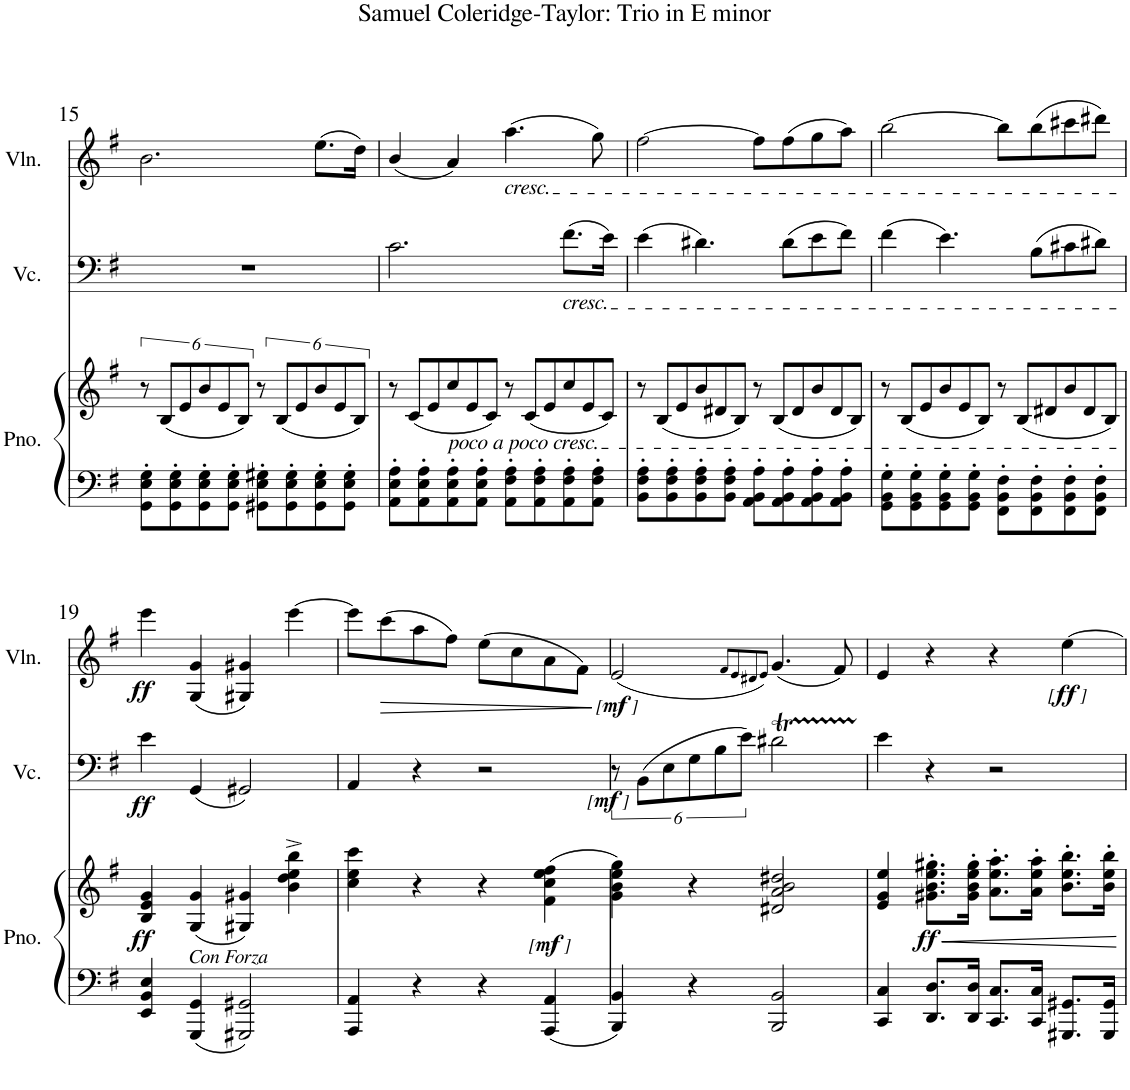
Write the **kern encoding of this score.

**kern	**kern	**dynam	**kern	**dynam	**kern	**dynam
*part3	*part3	*part3	*part2	*part2	*part1	*part1
*staff4	*staff3	*staff3/4	*staff2	*staff2	*staff1	*staff1
*I"Piano	*	*	*I"Violoncello	*	*I"Violin	*
*I'Pno.	*	*	*I'Vc.	*	*I'Vln.	*
!!LO:PB:g=z
*clefF4	*clefG2	*	*clefF4	*	*clefG2	*
*k[f#]	*k[f#]	*	*k[f#]	*	*k[f#]	*
*M4/4	*M4/4	*	*M4/4	*	*M4/4	*
*met(c)	*met(c)	*	*met(c)	*	*met(c)	*
=15	=15	=15	=15	=15	=15	=15
8GG\' 8E\' 8G\'L	12r	.	1r	.	2.b\	.
.	(12B/L	.	.	.	.	.
8GG\' 8E\' 8G\'	.	.	.	.	.	.
.	12e/	.	.	.	.	.
8GG\' 8E\' 8G\'	12b/	.	.	.	.	.
.	12e/	.	.	.	.	.
8GG\' 8E\' 8G\'J	.	.	.	.	.	.
.	12B/J)	.	.	.	.	.
8GG#X\' 8E\' 8G#X\'L	12r	.	.	.	.	.
.	(12B/L	.	.	.	.	.
8GG#\' 8E\' 8G#\'	.	.	.	.	.	.
.	12e/	.	.	.	.	.
8GG#\' 8E\' 8G#\'	12b/	.	.	.	(8.ee\L	.
.	12e/	.	.	.	.	.
8GG#\' 8E\' 8G#\'J	.	.	.	.	.	.
.	12B/J)	.	.	.	.	.
.	.	.	.	.	16dd\Jk)	.
=16	=16	=16	=16	=16	=16	=16
8AA\' 8E\' 8A\'L	12r	.	2.c\	.	(4b/	.
.	(12c/L	.	.	.	.	.
8AA\' 8E\' 8A\'	.	.	.	.	.	.
.	12e/	.	.	.	.	.
!	!LO:TX:b:i:t=poco a poco cresc.	!	!	!	!	!
8AA\' 8E\' 8A\'	12cc/	.	.	.	4a'~/)	.
.	12e/	.	.	.	.	.
8AA\' 8E\' 8A\'J	.	.	.	.	.	.
.	12c/J)	.	.	.	.	.
!	!	!	!	!	!LO:TX:b:i:t=cresc.	!
8AA\' 8F#\' 8A\'L	12r	.	.	.	(4.aa\	.
.	(12c/L	.	.	.	.	.
8AA\' 8F#\' 8A\'	.	.	.	.	.	.
.	12e/	.	.	.	.	.
!	!	!	!LO:TX:b:i:t=cresc.	!	!	!
8AA\' 8F#\' 8A\'	12cc/	.	(8.f#\L	.	.	.
.	12e/	.	.	.	.	.
8AA\' 8F#\' 8A\'J	.	.	.	.	8gg\)	.
.	12c/J)	.	.	.	.	.
.	.	.	16e\Jk)	.	.	.
=17	=17	=17	=17	=17	=17	=17
8BB\' 8F#\' 8A\'L	12r	.	(4e\	.	[2ff#\	.
.	(12B/L	.	.	.	.	.
8BB\' 8F#\' 8A\'	.	.	.	.	.	.
.	12e/	.	.	.	.	.
8BB\' 8F#\' 8A\'	12b/	.	4.d#X'~\)	.	.	.
.	12d#X/	.	.	.	.	.
8BB\' 8F#\' 8A\'J	.	.	.	.	.	.
.	12B/J)	.	.	.	.	.
8AA\' 8BB\' 8A\'L	12r	.	.	.	8ff#'\L]	.
.	(12B/L	.	.	.	.	.
8AA\' 8BB\' 8A\'	.	.	(8d#\L	.	(8ff#\	.
.	12d#/	.	.	.	.	.
8AA\' 8BB\' 8A\'	12b/	.	8e\	.	8gg\	.
.	12d#/	.	.	.	.	.
8AA\' 8BB\' 8A\'J	.	.	8f#\J)	.	8aa\J)	.
.	12B/J)	.	.	.	.	.
=18	=18	=18	=18	=18	=18	=18
8GG\' 8BB\' 8G\'L	12r	.	(4f#\	.	[2bb\	.
.	(12B/L	.	.	.	.	.
8GG\' 8BB\' 8G\'	.	.	.	.	.	.
.	12e/	.	.	.	.	.
8GG\' 8BB\' 8G\'	12b/	.	4.e'~\)	.	.	.
.	12e/	.	.	.	.	.
8GG\' 8BB\' 8G\'J	.	.	.	.	.	.
.	12B/J)	.	.	.	.	.
8FF#\' 8BB\' 8F#\'L	12r	.	.	.	8bb'\L]	.
.	(12B/L	.	.	.	.	.
8FF#\' 8BB\' 8F#\'	.	.	(8B\L	.	(8bb\	.
.	12d#X/	.	.	.	.	.
8FF#\' 8BB\' 8F#\'	12b/	.	8c#X\	.	8ccc#X\	.
.	12d#/	.	.	.	.	.
8FF#\' 8BB\' 8F#\'J	.	.	8d#X\J)	.	8ddd#X\J)	.
.	12B/J)	.	.	.	.	.
!!LO:LB:g=z
=19	=19	=19	=19	=19	=19	=19
!	!	!LO:DY:b	!	!LO:DY:b	!	!LO:DY:b
4EE/'~ 4BB/'~ 4E/'~	4B/'>~> 4e/'>~> 4g/'>~>	ff	4e'~\	ff	4eee'~\	ff
!	!LO:TX:b:i:t=Con Forza	!	!	!	!	!
4GGG/ 4GG/	(4G/ 4g/	.	(4GG/	.	(4G/ 4g/	.
2GGG#X/ 2GG#X/	4G#X/'~ 4g#X/'~)	.	2GG#X/)	.	4G#X/'~ 4g#X/'~)	.
.	4b\^ 4dd\^ 4ee\^ 4bb\^	.	.	.	[4eee\	.
=20	=20	=20	=20	=20	=20	=20
4AAA/ 4AA/	4cc\ 4ee\ 4ccc\	.	4AA/	.	8eee'\L]	.
!	!	!	!	!	!	!LO:HP:b
.	.	.	.	.	(8ccc\	>
4r	4r	.	4r	.	8aa\	.
.	.	.	.	.	8ff#\J)	.
4r	4r	.	2r	.	(8ee\L	.
.	.	.	.	.	8cc\	.
!	!	!LO:DY:b	!	!	!	!
!	!	!LO:DY:n=1:b	!	!	!	!
!	!	!LO:DY:n=2:b	!	!	!	!
4AAA/ 4AA/	(4f#\ 4cc\ 4ee\ 4ff#\	other-dynamics mf other-dynamics	.	.	8a\	.
.	.	.	.	.	8f#\J)	.
.	.	.	.	.	.	]
=21	=21	=21	=21	=21	=21	=21
!	!	!	!	!LO:DY:b	!	!
!	!	!	!	!LO:DY:n=1:b	!	!
!	!	!	!	!LO:DY:n=2:b	!	!LO:DY:b
!	!	!	!	!	!	!LO:DY:n=1:b
!	!	!	!	!	!	!LO:DY:n=2:b
4BBB/ 4BB/	4g\ 4b\ 4ee\ 4gg\)	.	12r	other-dynamics mf other-dynamics	(2e/	other-dynamics mf other-dynamics
.	.	.	(12BB\L	.	.	.
.	.	.	12E\	.	.	.
4r	4r	.	12G\	.	.	.
.	.	.	12B\	.	.	.
.	.	.	12e\J)	.	.	.
.	.	.	.	.	8qf#/L	.
.	.	.	.	.	8qe/	.
.	.	.	.	.	8qd#X/	.
.	.	.	.	.	8qe/J)	.
2BBB/ 2BB/	2d#X/ 2a/ 2b/ 2dd#X/	.	2d#Xt\	.	(4.g/	.
.	.	.	.	.	8f#/)	.
=22	=22	=22	=22	=22	=22	=22
4CC/ 4C/	4e/ 4g/ 4ee/	.	4e'~\	.	4e'~/	.
!	!	!LO:HP:b	!	!	!	!
!	!	!LO:DY:n=1:b	!	!	!	!
8.DD/ 8.D/L	8.g#X\' 8.b\' 8.ee\' 8.gg#X\'L	< ff	4r	.	4r	.
16DD/ 16D/Jk	16g#\' 16b\' 16ee\' 16gg#\'Jk	.	.	.	.	.
8.CC/ 8.C/L	8.a\' 8.ee\' 8.aa\'L	.	2r	.	4r	.
16CC/ 16C/Jk	16a\' 16ee\' 16aa\'Jk	.	.	.	.	.
!	!	!	!	!	!	!LO:DY:b
!	!	!	!	!	!	!LO:DY:n=1:b
!	!	!	!	!	!	!LO:DY:n=2:b
8.GGG#X/ 8.GG#X/L	8.b\' 8.ee\' 8.bb\'L	.	.	.	[4ee\	other-dynamics ff other-dynamics
16GGG#/ 16GG#/Jk	16b\' 16ee\' 16bb\'Jk	.	.	.	.	.
.	.	[	.	.	.	.
=	=	=	=	=	=	=
*-	*-	*-	*-	*-	*-	*-
